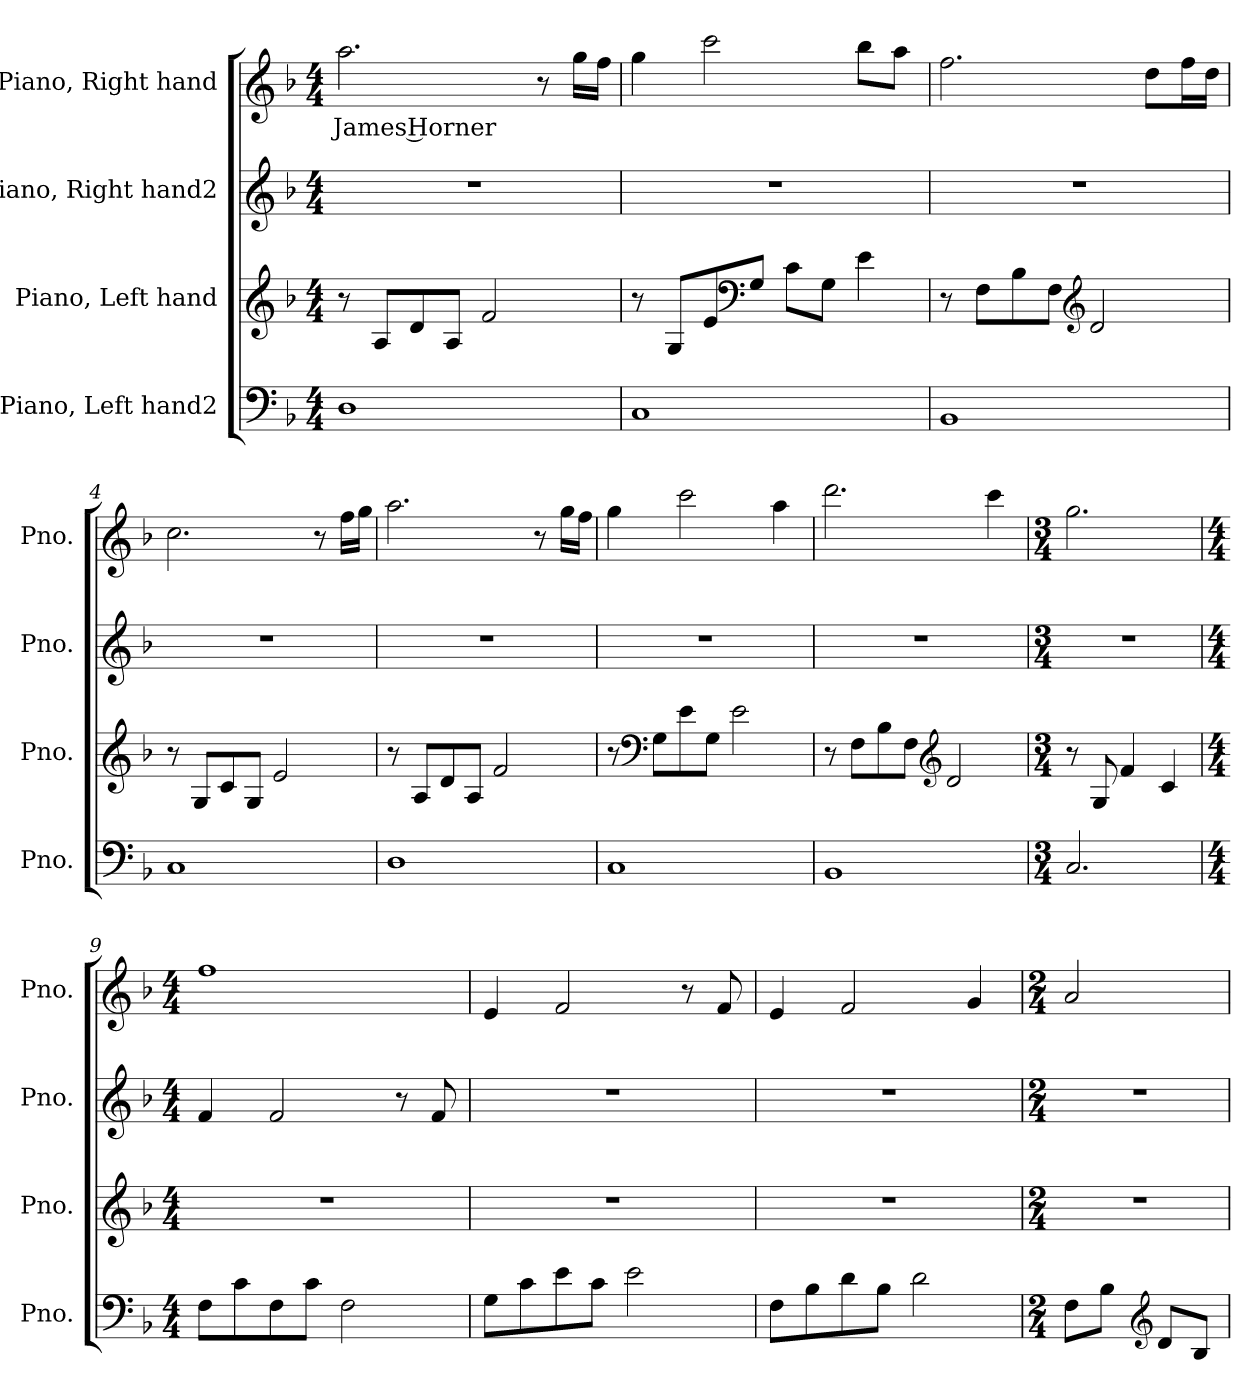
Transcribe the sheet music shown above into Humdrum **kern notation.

**kern	**kern	**kern	**kern	**text
*part4	*part3	*part2	*part1	*part1
*staff4	*staff3	*staff2	*staff1	*staff1
*I"Piano, Left hand2	*I"Piano, Left hand	*I"Piano, Right hand2	*I"Piano, Right hand	*
*I'Pno.	*I'Pno.	*I'Pno.	*I'Pno.	*
*clefF4	*clefG2	*clefG2	*clefG2	*
*k[b-]	*k[b-]	*k[b-]	*k[b-]	*
*M4/4	*M4/4	*M4/4	*M4/4	*
*MM90	*MM90	*MM90	*MM90	*
=1	=1	=1	=1	=1
!	!	!	!	!LO:LY:b
1D	8r	1r	2.aa\	James Horner
.	8A/L	.	.	.
.	8d/	.	.	.
.	8A/J	.	.	.
.	2f/	.	.	.
.	.	.	8r	.
.	.	.	16gg\LL	.
.	.	.	16ff\JJ	.
=2	=2	=2	=2	=2
1C	8r	1r	4gg\	.
.	8G/L	.	.	.
.	8e/	.	2ccc\	.
*	*clefF4	*	*	*
.	8G/J	.	.	.
.	8c\L	.	.	.
.	8G\J	.	.	.
.	4e\	.	8bb-\L	.
.	.	.	8aa\J	.
=3	=3	=3	=3	=3
1BB-	8r	1r	2.ff\	.
.	8F\L	.	.	.
.	8B-\	.	.	.
.	8F\J	.	.	.
*	*clefG2	*	*	*
.	2d/	.	.	.
.	.	.	8dd\L	.
.	.	.	16ff\L	.
.	.	.	16dd\JJ	.
!!LO:LB:g=z
=4	=4	=4	=4	=4
1C	8r	1r	2.cc\	.
.	8G/L	.	.	.
.	8c/	.	.	.
.	8G/J	.	.	.
.	2e/	.	.	.
.	.	.	8r	.
.	.	.	16ff\LL	.
.	.	.	16gg\JJ	.
=5	=5	=5	=5	=5
1D	8r	1r	2.aa\	.
.	8A/L	.	.	.
.	8d/	.	.	.
.	8A/J	.	.	.
.	2f/	.	.	.
.	.	.	8r	.
.	.	.	16gg\LL	.
.	.	.	16ff\JJ	.
=6	=6	=6	=6	=6
1C	8r	1r	4gg\	.
*	*clefF4	*	*	*
.	8G\L	.	.	.
.	8e\	.	2ccc\	.
.	8G\J	.	.	.
.	2e\	.	.	.
.	.	.	4aa\	.
=7	=7	=7	=7	=7
1BB-	8r	1r	2.ddd\	.
.	8F\L	.	.	.
.	8B-\	.	.	.
.	8F\J	.	.	.
*	*clefG2	*	*	*
.	2d/	.	.	.
.	.	.	4ccc\	.
=8	=8	=8	=8	=8
*M3/4	*M3/4	*M3/4	*M3/4	*
2.C/	8r	2.r	2.gg\	.
.	8G/	.	.	.
.	4f/	.	.	.
.	4c/	.	.	.
!!LO:LB:g=z
=9	=9	=9	=9	=9
*M4/4	*M4/4	*M4/4	*M4/4	*
8F\L	1r	4f/	1ff	.
8c\	.	.	.	.
8F\	.	2f/	.	.
8c\J	.	.	.	.
2F\	.	.	.	.
.	.	8r	.	.
.	.	8f/	.	.
=10	=10	=10	=10	=10
8G\L	1r	1r	4e/	.
8c\	.	.	.	.
8e\	.	.	2f/	.
8c\J	.	.	.	.
2e\	.	.	.	.
.	.	.	8r	.
.	.	.	8f/	.
=11	=11	=11	=11	=11
8F\L	1r	1r	4e/	.
8B-\	.	.	.	.
8d\	.	.	2f/	.
8B-\J	.	.	.	.
2d\	.	.	.	.
.	.	.	4g/	.
=12	=12	=12	=12	=12
*M2/4	*M2/4	*M2/4	*M2/4	*
8F\L	2r	2r	2a/	.
8B-\J	.	.	.	.
*clefG2	*	*	*	*
8d/L	.	.	.	.
8B-/J	.	.	.	.
=	=	=	=	=
*-	*-	*-	*-	*-
